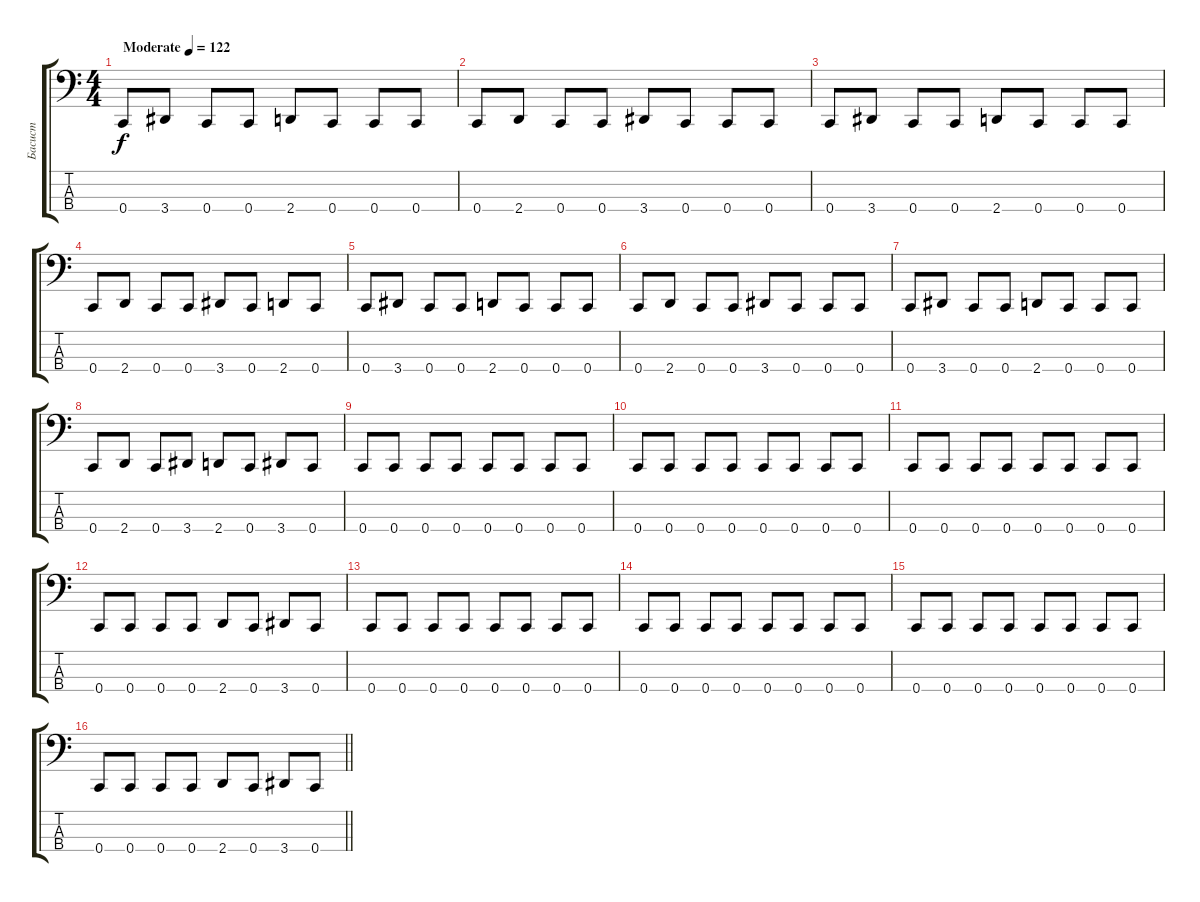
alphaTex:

\track ("Басист" "Басист") {instrument electricbassfinger}
\staff {score tabs}
\tuning (F2 C2 G1 C1) {hide}
\ts (4 4)
\tempo (122 "Moderate")
\clef f4
\ks c
0.4.8{dy f instrument electricbassfinger} 3.4.8 0.4.8 0.4.8 2.4.8 0.4.8 0.4.8 0.4.8 |
0.4.8 2.4.8 0.4.8 0.4.8 3.4.8 0.4.8 0.4.8 0.4.8 |
0.4.8 3.4.8 0.4.8 0.4.8 2.4.8 0.4.8 0.4.8 0.4.8 |
0.4.8 2.4.8 0.4.8 0.4.8 3.4.8 0.4.8 2.4.8 0.4.8 |
0.4.8 3.4.8 0.4.8 0.4.8 2.4.8 0.4.8 0.4.8 0.4.8 |
0.4.8 2.4.8 0.4.8 0.4.8 3.4.8 0.4.8 0.4.8 0.4.8 |
0.4.8 3.4.8 0.4.8 0.4.8 2.4.8 0.4.8 0.4.8 0.4.8 |
0.4.8 2.4.8 0.4.8 3.4.8 2.4.8 0.4.8 3.4.8 0.4.8 |
0.4.8 0.4.8 0.4.8 0.4.8 0.4.8 0.4.8 0.4.8 0.4.8 |
0.4.8 0.4.8 0.4.8 0.4.8 0.4.8 0.4.8 0.4.8 0.4.8 |
0.4.8 0.4.8 0.4.8 0.4.8 0.4.8 0.4.8 0.4.8 0.4.8 |
0.4.8 0.4.8 0.4.8 0.4.8 2.4.8 0.4.8 3.4.8 0.4.8 |
0.4.8 0.4.8 0.4.8 0.4.8 0.4.8 0.4.8 0.4.8 0.4.8 |
0.4.8 0.4.8 0.4.8 0.4.8 0.4.8 0.4.8 0.4.8 0.4.8 |
0.4.8 0.4.8 0.4.8 0.4.8 0.4.8 0.4.8 0.4.8 0.4.8 |
\barLineRight lightlight
0.4.8 0.4.8 0.4.8 0.4.8 2.4.8 0.4.8 3.4.8 0.4.8
